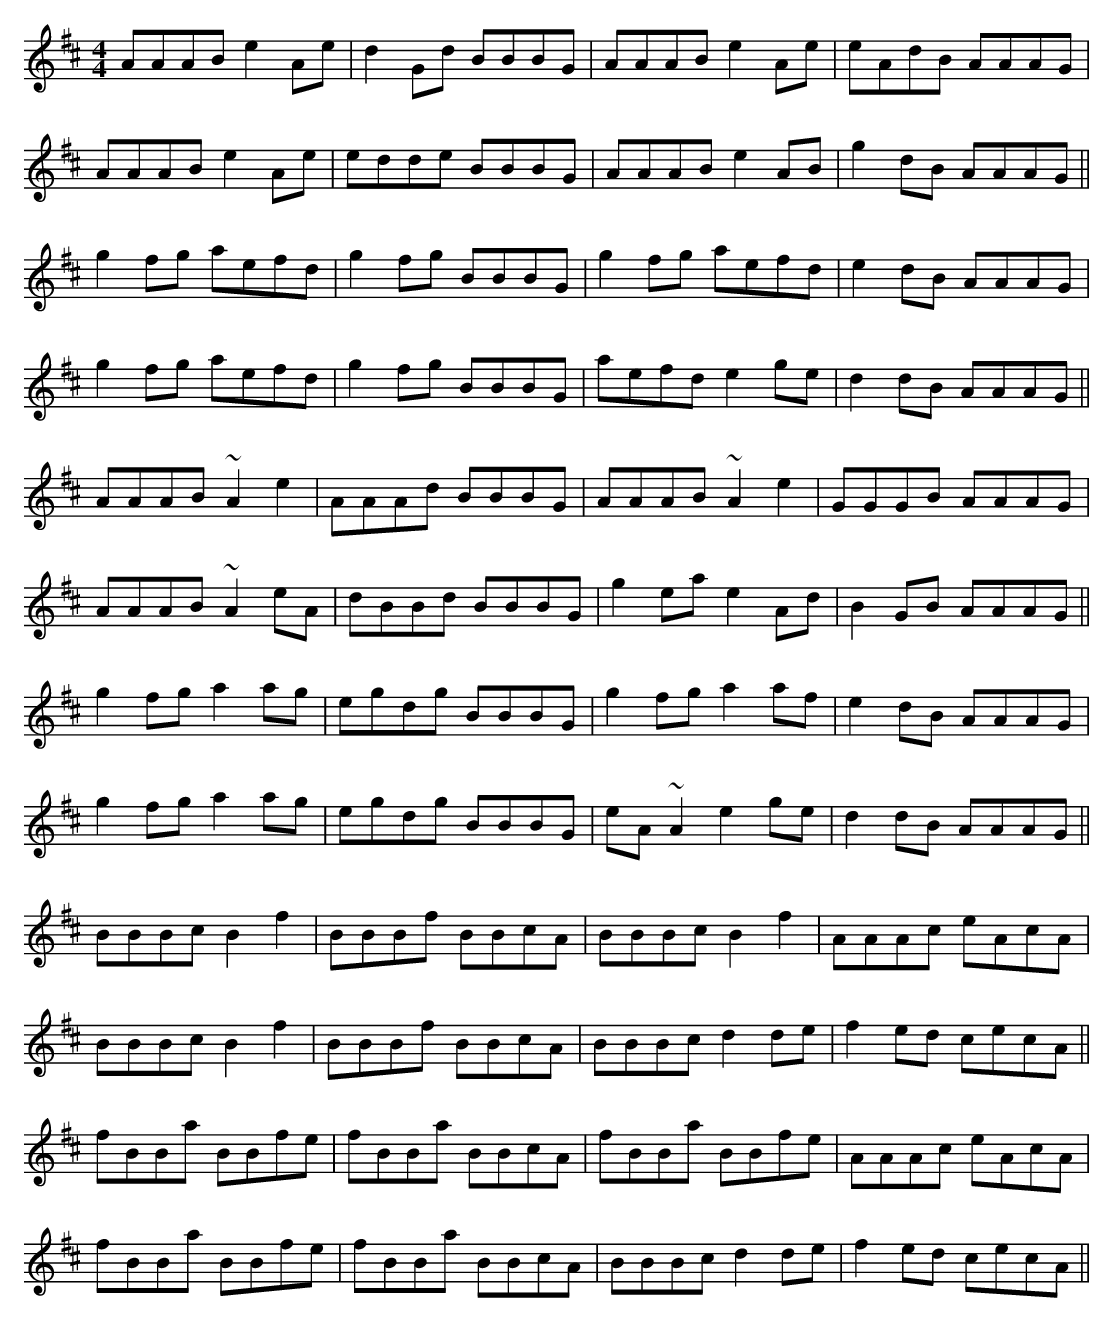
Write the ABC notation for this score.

X:1
M:4/4
K:Amix
AAAB e2Ae|d2Gd BBBG|AAAB e2Ae|eAdB AAAG|
AAAB e2Ae|edde BBBG|AAAB e2AB|g2dB AAAG||
g2fg aefd|g2fg BBBG|g2fg aefd|e2dB AAAG|
g2fg aefd|g2fg BBBG|aefd e2ge|d2dB AAAG||
AAAB ~A2e2|AAAd BBBG|AAAB ~A2e2|GGGB AAAG|
AAAB ~A2eA|dBBd BBBG|g2ea e2Ad|B2GB AAAG||
g2fg a2ag|egdg BBBG|g2fg a2af|e2dB AAAG|
g2fg a2ag|egdg BBBG|eA ~A2 e2ge|d2dB AAAG||
BBBc B2f2|BBBf BBcA|BBBc B2f2|AAAc eAcA|
BBBc B2f2|BBBf BBcA|BBBc d2de|f2ed cecA||
fBBa BBfe|fBBa BBcA|fBBa BBfe|AAAc eAcA|
fBBa BBfe|fBBa BBcA|BBBc d2de|f2ed cecA||
